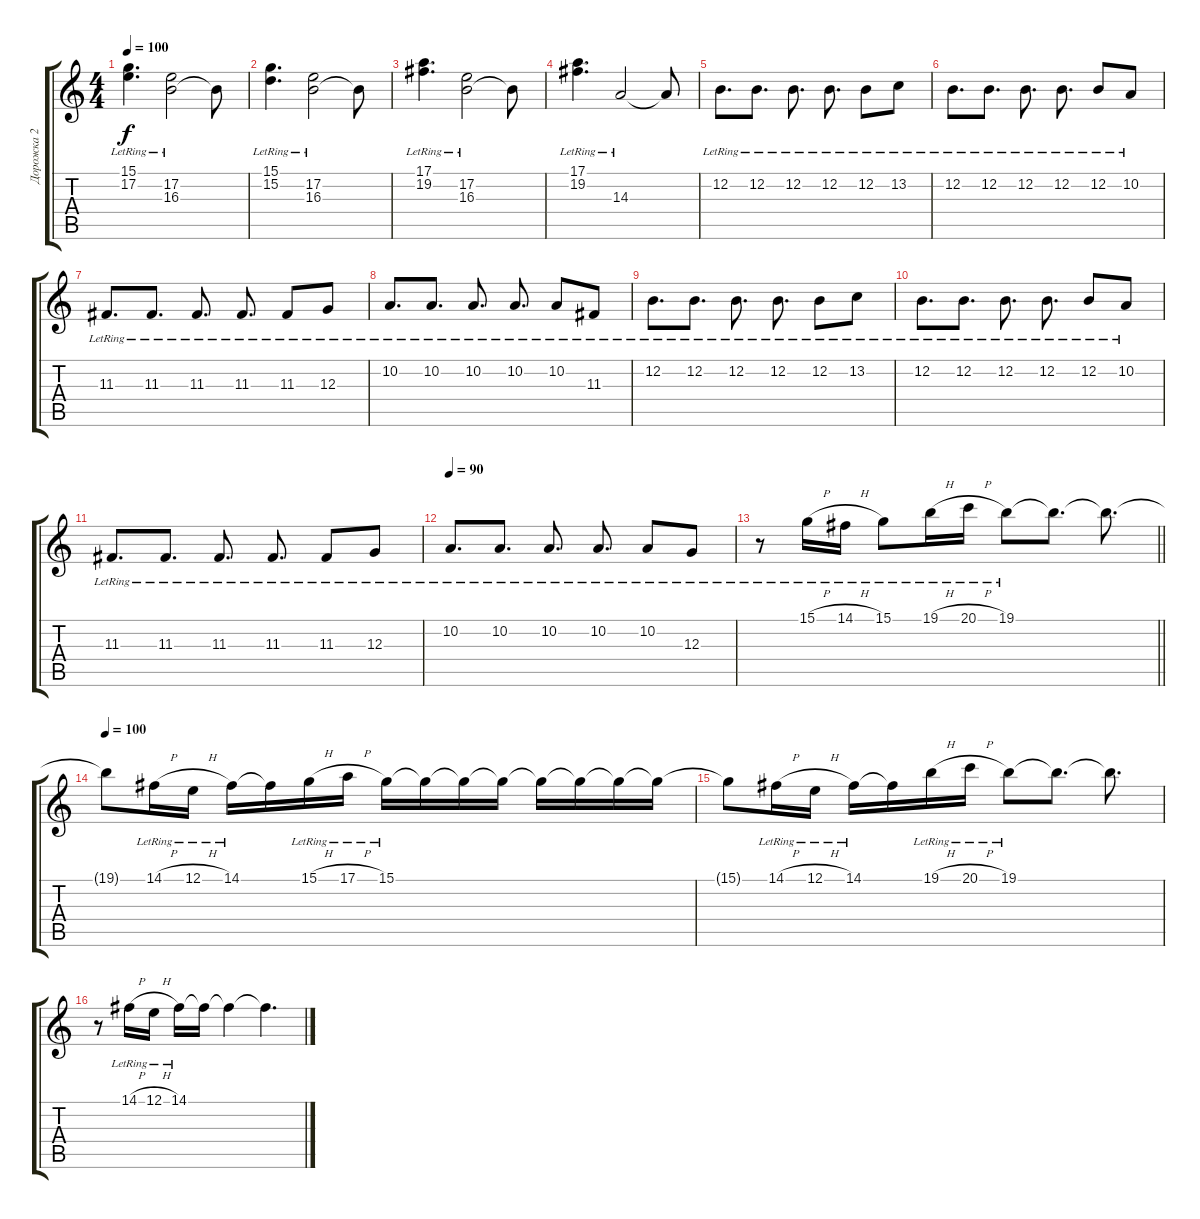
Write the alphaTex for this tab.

\track ("Дорожка 2" "Дорожка 2") {instrument acousticgrandpiano}
\staff {score tabs}
\tuning (E4 B3 G3 D3 A2 E2) {hide}
\ts (4 4)
\tempo 100
\clef g2
\ks c
(15.1{lr} 17.2{lr}).4{d dy f} (17.2{lr} 16.3{lr}).2 16.3{t}.8 |
(15.1{lr} 15.2{lr}).4{d} (17.2{lr} 16.3{lr}).2 16.3{t}.8 |
(17.1{lr} 19.2{lr}).4{d} (17.2{lr} 16.3{lr}).2 16.3{t}.8 |
(17.1{lr} 19.2{lr}).4{d} 14.3{lr}.2 14.3{t}.8 |
12.2{lr}.8{d} 12.2{lr}.8{d} 12.2{lr}.8{d} 12.2{lr}.8{d} 12.2{lr}.8 13.2{lr}.8 |
12.2{lr}.8{d} 12.2{lr}.8{d} 12.2{lr}.8{d} 12.2{lr}.8{d} 12.2{lr}.8 10.2{lr}.8 |
11.3{lr}.8{d} 11.3{lr}.8{d} 11.3{lr}.8{d} 11.3{lr}.8{d} 11.3{lr}.8 12.3{lr}.8 |
10.2{lr}.8{d} 10.2{lr}.8{d} 10.2{lr}.8{d} 10.2{lr}.8{d} 10.2{lr}.8 11.3{lr}.8 |
12.2{lr}.8{d} 12.2{lr}.8{d} 12.2{lr}.8{d} 12.2{lr}.8{d} 12.2{lr}.8 13.2{lr}.8 |
12.2{lr}.8{d} 12.2{lr}.8{d} 12.2{lr}.8{d} 12.2{lr}.8{d} 12.2{lr}.8 10.2{lr}.8 |
11.3{lr}.8{d} 11.3{lr}.8{d} 11.3{lr}.8{d} 11.3{lr}.8{d} 11.3{lr}.8 12.3{lr}.8 |
\tempo 90
10.2{lr}.8{d} 10.2{lr}.8{d} 10.2{lr}.8{d} 10.2{lr}.8{d} 10.2{lr}.8 12.3{lr}.8 |
\barLineRight lightlight
r.8 15.1{h lr}.16 14.1{h lr}.16 15.1{lr}.8 19.1{h lr}.16 20.1{h lr}.16 19.1{lr}.8 19.1{t}.8{d} 19.1{t}.8{d} |
\tempo 100
19.1{t}.8 14.1{h lr}.16 12.1{h lr}.16 14.1{lr}.16 14.1{t}.16 15.1{h lr}.16 17.1{h lr}.16 15.1{lr}.16 15.1{t}.16 15.1{t}.16 15.1{t}.16 15.1{t}.16 15.1{t}.16 15.1{t}.16 15.1{t}.16 |
15.1{t}.8 14.1{h lr}.16 12.1{h lr}.16 14.1{lr}.16 14.1{t}.16 19.1{h lr}.16 20.1{h lr}.16 19.1{lr}.8 19.1{t}.8{d} 19.1{t}.8{d} |
r.8 14.1{h lr}.16 12.1{h lr}.16 14.1{lr}.16 14.1{t}.16 14.1{t}.4 14.1{t}.4{d}
